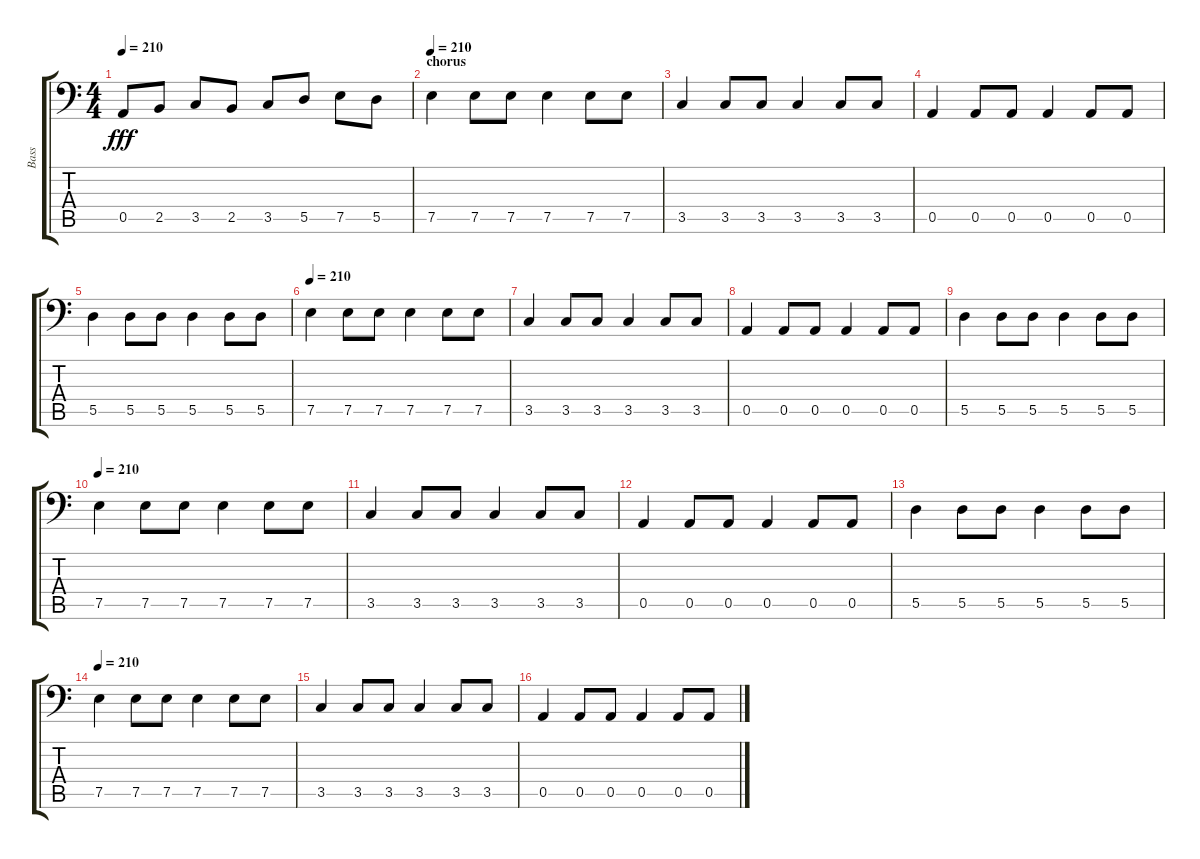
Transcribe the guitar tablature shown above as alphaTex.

\track ("Bass" "Bass") {instrument electricbassfinger}
\staff {score tabs}
\tuning (E3 B2 G2 D2 A1 E1) {hide}
\ts (4 4)
\tempo 210
\clef f4
\ks c
0.5.8{dy fff} 2.5.8 3.5.8 2.5.8 3.5.8 5.5.8 7.5.8 5.5.8 |
\section ("" "chorus")
\tempo 210
7.5.4 7.5.8 7.5.8 7.5.4 7.5.8 7.5.8 |
3.5.4 3.5.8 3.5.8 3.5.4 3.5.8 3.5.8 |
0.5.4 0.5.8 0.5.8 0.5.4 0.5.8 0.5.8 |
5.5.4 5.5.8 5.5.8 5.5.4 5.5.8 5.5.8 |
\tempo 210
7.5.4 7.5.8 7.5.8 7.5.4 7.5.8 7.5.8 |
3.5.4 3.5.8 3.5.8 3.5.4 3.5.8 3.5.8 |
0.5.4 0.5.8 0.5.8 0.5.4 0.5.8 0.5.8 |
5.5.4 5.5.8 5.5.8 5.5.4 5.5.8 5.5.8 |
\tempo 210
7.5.4 7.5.8 7.5.8 7.5.4 7.5.8 7.5.8 |
3.5.4 3.5.8 3.5.8 3.5.4 3.5.8 3.5.8 |
0.5.4 0.5.8 0.5.8 0.5.4 0.5.8 0.5.8 |
5.5.4 5.5.8 5.5.8 5.5.4 5.5.8 5.5.8 |
\tempo 210
7.5.4 7.5.8 7.5.8 7.5.4 7.5.8 7.5.8 |
3.5.4 3.5.8 3.5.8 3.5.4 3.5.8 3.5.8 |
0.5.4 0.5.8 0.5.8 0.5.4 0.5.8 0.5.8
